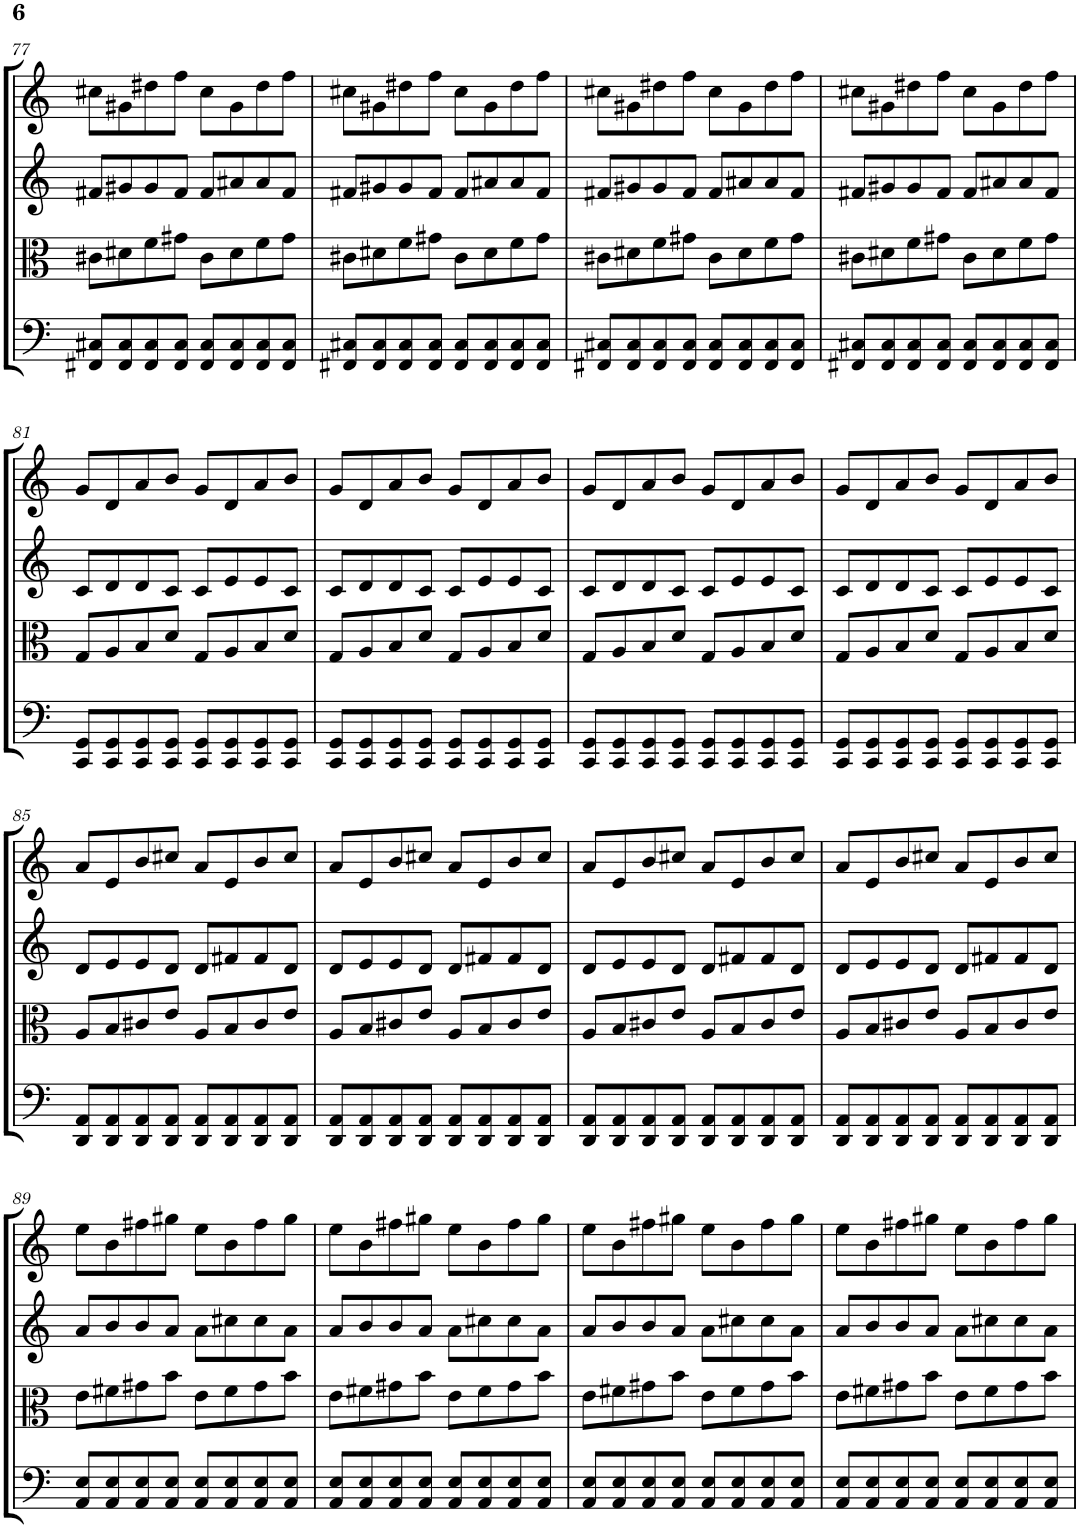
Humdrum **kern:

**kern	**kern	**kern	**kern
*part4	*part3	*part2	*part1
*staff4	*staff3	*staff2	*staff1
*I"Violoncello	*I"Viola	*I"Violin II	*I"Violin I
*I'Vc	*I'Vla	*I'Vln	*I'Vln
!!LO:PB:g=z
*clefF4	*clefC3	*clefG2	*clefG2
*k[]	*k[]	*k[]	*k[]
*M4/4	*M4/4	*M4/4	*M4/4
=77	=77	=77	=77
8FF#X/ 8C#X/L	8c#X\L	8f#X/L	8cc#X\L
8FF#/ 8C#/	8d#X\	8g#X/	8g#X\
8FF#/ 8C#/	8f\	8g#/	8dd#X\
8FF#/ 8C#/J	8g#X\J	8f#/J	8ff\J
8FF#/ 8C#/L	8c#\L	8f#/L	8cc#\L
8FF#/ 8C#/	8d#\	8a#X/	8g#\
8FF#/ 8C#/	8f\	8a#/	8dd#\
8FF#/ 8C#/J	8g#\J	8f#/J	8ff\J
=78	=78	=78	=78
8FF#X/ 8C#X/L	8c#X\L	8f#X/L	8cc#X\L
8FF#/ 8C#/	8d#X\	8g#X/	8g#X\
8FF#/ 8C#/	8f\	8g#/	8dd#X\
8FF#/ 8C#/J	8g#X\J	8f#/J	8ff\J
8FF#/ 8C#/L	8c#\L	8f#/L	8cc#\L
8FF#/ 8C#/	8d#\	8a#X/	8g#\
8FF#/ 8C#/	8f\	8a#/	8dd#\
8FF#/ 8C#/J	8g#\J	8f#/J	8ff\J
=79	=79	=79	=79
8FF#X/ 8C#X/L	8c#X\L	8f#X/L	8cc#X\L
8FF#/ 8C#/	8d#X\	8g#X/	8g#X\
8FF#/ 8C#/	8f\	8g#/	8dd#X\
8FF#/ 8C#/J	8g#X\J	8f#/J	8ff\J
8FF#/ 8C#/L	8c#\L	8f#/L	8cc#\L
8FF#/ 8C#/	8d#\	8a#X/	8g#\
8FF#/ 8C#/	8f\	8a#/	8dd#\
8FF#/ 8C#/J	8g#\J	8f#/J	8ff\J
=80	=80	=80	=80
8FF#X/ 8C#X/L	8c#X\L	8f#X/L	8cc#X\L
8FF#/ 8C#/	8d#X\	8g#X/	8g#X\
8FF#/ 8C#/	8f\	8g#/	8dd#X\
8FF#/ 8C#/J	8g#X\J	8f#/J	8ff\J
8FF#/ 8C#/L	8c#\L	8f#/L	8cc#\L
8FF#/ 8C#/	8d#\	8a#X/	8g#\
8FF#/ 8C#/	8f\	8a#/	8dd#\
8FF#/ 8C#/J	8g#\J	8f#/J	8ff\J
!!LO:LB:g=z
=81	=81	=81	=81
8CC/ 8GG/L	8G/L	8c/L	8g/L
8CC/ 8GG/	8A/	8d/	8d/
8CC/ 8GG/	8B/	8d/	8a/
8CC/ 8GG/J	8d/J	8c/J	8b/J
8CC/ 8GG/L	8G/L	8c/L	8g/L
8CC/ 8GG/	8A/	8e/	8d/
8CC/ 8GG/	8B/	8e/	8a/
8CC/ 8GG/J	8d/J	8c/J	8b/J
=82	=82	=82	=82
8CC/ 8GG/L	8G/L	8c/L	8g/L
8CC/ 8GG/	8A/	8d/	8d/
8CC/ 8GG/	8B/	8d/	8a/
8CC/ 8GG/J	8d/J	8c/J	8b/J
8CC/ 8GG/L	8G/L	8c/L	8g/L
8CC/ 8GG/	8A/	8e/	8d/
8CC/ 8GG/	8B/	8e/	8a/
8CC/ 8GG/J	8d/J	8c/J	8b/J
=83	=83	=83	=83
8CC/ 8GG/L	8G/L	8c/L	8g/L
8CC/ 8GG/	8A/	8d/	8d/
8CC/ 8GG/	8B/	8d/	8a/
8CC/ 8GG/J	8d/J	8c/J	8b/J
8CC/ 8GG/L	8G/L	8c/L	8g/L
8CC/ 8GG/	8A/	8e/	8d/
8CC/ 8GG/	8B/	8e/	8a/
8CC/ 8GG/J	8d/J	8c/J	8b/J
=84	=84	=84	=84
8CC/ 8GG/L	8G/L	8c/L	8g/L
8CC/ 8GG/	8A/	8d/	8d/
8CC/ 8GG/	8B/	8d/	8a/
8CC/ 8GG/J	8d/J	8c/J	8b/J
8CC/ 8GG/L	8G/L	8c/L	8g/L
8CC/ 8GG/	8A/	8e/	8d/
8CC/ 8GG/	8B/	8e/	8a/
8CC/ 8GG/J	8d/J	8c/J	8b/J
!!LO:LB:g=z
=85	=85	=85	=85
8DD/ 8AA/L	8A/L	8d/L	8a/L
8DD/ 8AA/	8B/	8e/	8e/
8DD/ 8AA/	8c#X/	8e/	8b/
8DD/ 8AA/J	8e/J	8d/J	8cc#X/J
8DD/ 8AA/L	8A/L	8d/L	8a/L
8DD/ 8AA/	8B/	8f#X/	8e/
8DD/ 8AA/	8c#/	8f#/	8b/
8DD/ 8AA/J	8e/J	8d/J	8cc#/J
=86	=86	=86	=86
8DD/ 8AA/L	8A/L	8d/L	8a/L
8DD/ 8AA/	8B/	8e/	8e/
8DD/ 8AA/	8c#X/	8e/	8b/
8DD/ 8AA/J	8e/J	8d/J	8cc#X/J
8DD/ 8AA/L	8A/L	8d/L	8a/L
8DD/ 8AA/	8B/	8f#X/	8e/
8DD/ 8AA/	8c#/	8f#/	8b/
8DD/ 8AA/J	8e/J	8d/J	8cc#/J
=87	=87	=87	=87
8DD/ 8AA/L	8A/L	8d/L	8a/L
8DD/ 8AA/	8B/	8e/	8e/
8DD/ 8AA/	8c#X/	8e/	8b/
8DD/ 8AA/J	8e/J	8d/J	8cc#X/J
8DD/ 8AA/L	8A/L	8d/L	8a/L
8DD/ 8AA/	8B/	8f#X/	8e/
8DD/ 8AA/	8c#/	8f#/	8b/
8DD/ 8AA/J	8e/J	8d/J	8cc#/J
=88	=88	=88	=88
8DD/ 8AA/L	8A/L	8d/L	8a/L
8DD/ 8AA/	8B/	8e/	8e/
8DD/ 8AA/	8c#X/	8e/	8b/
8DD/ 8AA/J	8e/J	8d/J	8cc#X/J
8DD/ 8AA/L	8A/L	8d/L	8a/L
8DD/ 8AA/	8B/	8f#X/	8e/
8DD/ 8AA/	8c#/	8f#/	8b/
8DD/ 8AA/J	8e/J	8d/J	8cc#/J
!!LO:LB:g=z
=89	=89	=89	=89
8AA/ 8E/L	8e\L	8a/L	8ee\L
8AA/ 8E/	8f#X\	8b/	8b\
8AA/ 8E/	8g#X\	8b/	8ff#X\
8AA/ 8E/J	8b\J	8a/J	8gg#X\J
8AA/ 8E/L	8e\L	8a\L	8ee\L
8AA/ 8E/	8f#\	8cc#X\	8b\
8AA/ 8E/	8g#\	8cc#\	8ff#\
8AA/ 8E/J	8b\J	8a\J	8gg#\J
=90	=90	=90	=90
8AA/ 8E/L	8e\L	8a/L	8ee\L
8AA/ 8E/	8f#X\	8b/	8b\
8AA/ 8E/	8g#X\	8b/	8ff#X\
8AA/ 8E/J	8b\J	8a/J	8gg#X\J
8AA/ 8E/L	8e\L	8a\L	8ee\L
8AA/ 8E/	8f#\	8cc#X\	8b\
8AA/ 8E/	8g#\	8cc#\	8ff#\
8AA/ 8E/J	8b\J	8a\J	8gg#\J
=91	=91	=91	=91
8AA/ 8E/L	8e\L	8a/L	8ee\L
8AA/ 8E/	8f#X\	8b/	8b\
8AA/ 8E/	8g#X\	8b/	8ff#X\
8AA/ 8E/J	8b\J	8a/J	8gg#X\J
8AA/ 8E/L	8e\L	8a\L	8ee\L
8AA/ 8E/	8f#\	8cc#X\	8b\
8AA/ 8E/	8g#\	8cc#\	8ff#\
8AA/ 8E/J	8b\J	8a\J	8gg#\J
=92	=92	=92	=92
8AA/ 8E/L	8e\L	8a/L	8ee\L
8AA/ 8E/	8f#X\	8b/	8b\
8AA/ 8E/	8g#X\	8b/	8ff#X\
8AA/ 8E/J	8b\J	8a/J	8gg#X\J
8AA/ 8E/L	8e\L	8a\L	8ee\L
8AA/ 8E/	8f#\	8cc#X\	8b\
8AA/ 8E/	8g#\	8cc#\	8ff#\
8AA/ 8E/J	8b\J	8a\J	8gg#\J
=	=	=	=
*-	*-	*-	*-
